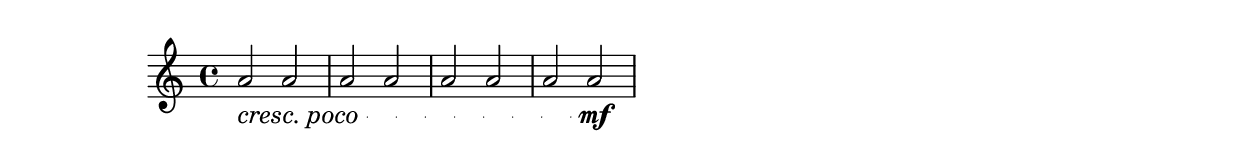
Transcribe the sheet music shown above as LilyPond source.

%% DO NOT EDIT this file manually; it is automatically
%% generated from LSR http://lsr.dsi.unimi.it
%% Make any changes in LSR itself, or in Documentation/snippets/new/ ,
%% and then run scripts/auxiliar/makelsr.py
%%
%% This file is in the public domain.
\version "2.14.0"

\header {
  lsrtags = "expressive-marks, tweaks-and-overrides"

%% Translation of GIT committish: 6977ddc9a3b63ea810eaecb864269c7d847ccf98
  texidoces = "
Se puede modificar el texto empleado para los crescendos y
decrescendos modificando las propiedades de contexto
@code{crescendoText} y @code{decrescendoText}.

El estilo de la línea de extensión se puede cambiar modificando la
propiedad @code{'style} de @code{DynamicTextSpanner}.  El valor
predeterminado es @code{'dashed-line} (línea discontinua), y entre
otros valores posibles se encuentran @code{'line} (línea),
@code{'dotted-line} (línea de puntos) y @code{'none} (nada):

"
  doctitlees = "Cambiar el texto y los estilos de objeto de extensión para las indicaciones dinámicas textuales"


%% Translation of GIT committish: 0a868be38a775ecb1ef935b079000cebbc64de40
texidocde = "
Der Text, der für Crescendo und Decrescendo gesetzt wird, kann geändert
werden, indem man die Eigenschaften @code{crescendoText} und
@code{decrescendoText} verändert.  Der Stil des Streckers kann auch
geändert werden, indem die @code{'style}-Eigenschaft des
@code{DynamicTextSpanner} beeinflusst wird.  Der Standardwert ist
@code{'hairpin}, andere Möglichkeiten sind @code{'line}, @code{'dashed-line}
und @code{'dotted-line}.
"
  doctitlede = "Text und Strecker-Stile für Dynamik-Texte ändern"

%% Translation of GIT committish: 3b125956b08d27ef39cd48bfa3a2f1e1bb2ae8b4
  texidocfr = "
Le texte par défaut des crescendos et decrescendos se change en
modifiant les propriétés de contexte @code{crescendoText} et
@code{decrescendoText}.  L'aspect de la ligne d'extension est fonction
de la propriété @code{'style} du @code{DynamicTextSpanner}.  Sa valeur
par défaut est @code{'hairpin}, mais d'autres valeurs sont disponibles,
comme @code{'line}, @code{'dashed-line} et @code{'dotted-line}.

"
  doctitlefr = "Modifidation du texte et de l'extension de nuances textuelles"


  texidoc = "
The text used for crescendos and decrescendos can be changed by
modifying the context properties @code{crescendoText} and
@code{decrescendoText}.

The style of the spanner line can be changed by modifying the
@code{'style} property of @code{DynamicTextSpanner}.  The default value
is @code{'dashed-line}, and other possible values include @code{'line},
@code{'dotted-line} and @code{'none}.

"
  doctitle = "Changing text and spanner styles for text dynamics"
} % begin verbatim

\relative c'' {
  \set crescendoText = \markup { \italic { cresc. poco } }
  \set crescendoSpanner = #'text
  \override DynamicTextSpanner #'style = #'dotted-line
  a2\< a
  a2 a
  a2 a
  a2 a\mf
}
